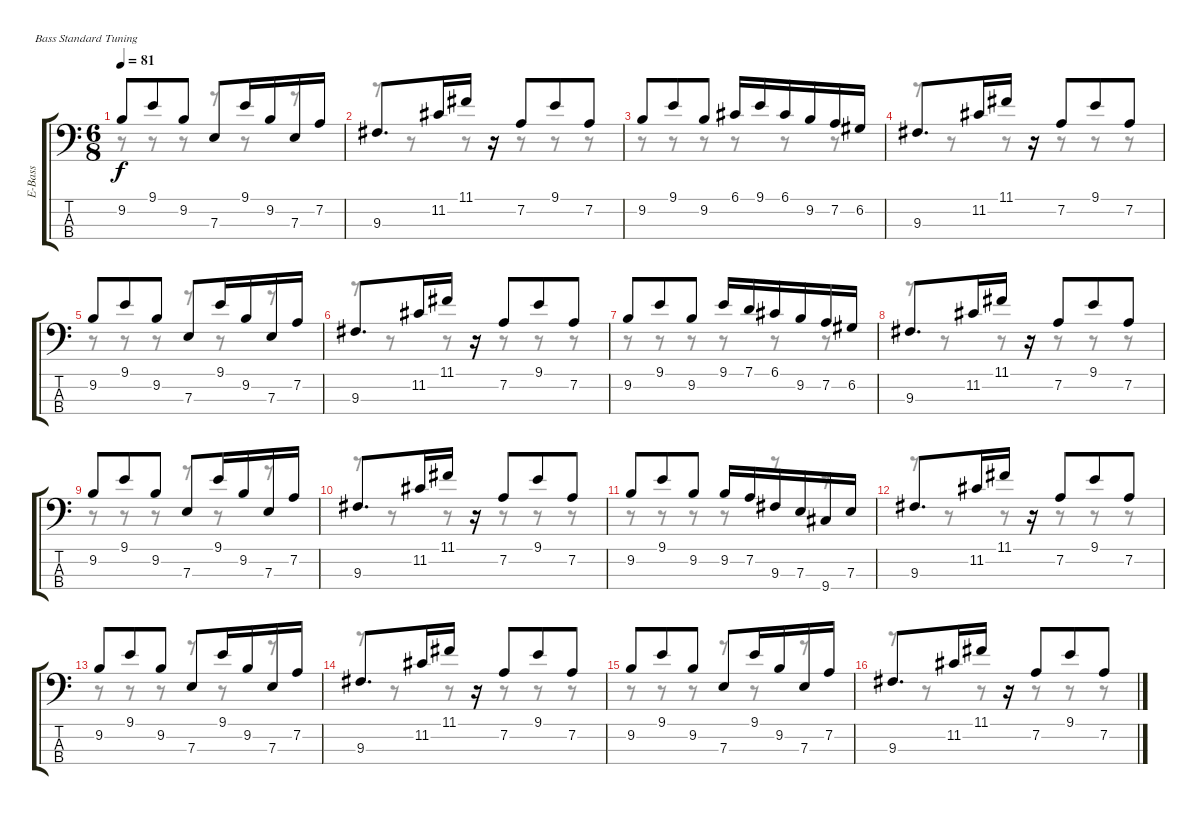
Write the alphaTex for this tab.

\bracketExtendMode groupsimilarinstruments
\track ("Cliff Burton" "E-Bass") {instrument electricbassfinger}
\staff {score tabs}
\tuning (G2 D2 A1 E1)
\voice
\ts (6 8)
\tempo 81
\clef f4
\ks c
9.2.8{dy f} 9.1.8 9.2.8 7.3.8 9.1.16 9.2.16 7.3.16 7.2.16 |
9.3{acc #}.8{d} 11.2{acc #}.16 11.1{acc #}.16 r.16 7.2.8 9.1.8 7.2.8 |
9.2.8 9.1.8 9.2.8 6.1{acc #}.16 9.1.16 6.1{acc #}.16 9.2.16 7.2.16 6.2{acc #}.16 |
9.3{acc #}.8{d} 11.2{acc #}.16 11.1{acc #}.16 r.16 7.2.8 9.1.8 7.2.8 |
9.2.8 9.1.8 9.2.8 7.3.8 9.1.16 9.2.16 7.3.16 7.2.16 |
9.3{acc #}.8{d} 11.2{acc #}.16 11.1{acc #}.16 r.16 7.2.8 9.1.8 7.2.8 |
9.2.8 9.1.8 9.2.8 9.1.16 7.1.16 6.1{acc #}.16 9.2.16 7.2.16 6.2{acc #}.16 |
9.3{acc #}.8{d} 11.2{acc #}.16 11.1{acc #}.16 r.16 7.2.8 9.1.8 7.2.8 |
9.2.8 9.1.8 9.2.8 7.3.8 9.1.16 9.2.16 7.3.16 7.2.16 |
9.3{acc #}.8{d} 11.2{acc #}.16 11.1{acc #}.16 r.16 7.2.8 9.1.8 7.2.8 |
9.2.8 9.1.8 9.2.8 9.2.16 7.2.16 9.3{acc #}.16 7.3.16 9.4{acc #}.16 7.3.16 |
9.3{acc #}.8{d} 11.2{acc #}.16 11.1{acc #}.16 r.16 7.2.8 9.1.8 7.2.8 |
9.2.8 9.1.8 9.2.8 7.3.8 9.1.16 9.2.16 7.3.16 7.2.16 |
9.3{acc #}.8{d} 11.2{acc #}.16 11.1{acc #}.16 r.16 7.2.8 9.1.8 7.2.8 |
9.2.8 9.1.8 9.2.8 7.3.8 9.1.16 9.2.16 7.3.16 7.2.16 |
9.3{acc #}.8{d} 11.2{acc #}.16 11.1{acc #}.16 r.16 7.2.8 9.1.8 7.2.8
\voice
\clef f4
\ottava regular
\simile none
\ks c
r.8{dy mf} r.8 r.8 r.8 r.8 r.8 |
r.8 r.8 r.8 r.8 r.8 r.8 |
r.8 r.8 r.8 r.8 r.8 r.8 |
r.8 r.8 r.8 r.8 r.8 r.8 |
r.8 r.8 r.8 r.8 r.8 r.8 |
r.8 r.8 r.8 r.8 r.8 r.8 |
r.8 r.8 r.8 r.8 r.8 r.8 |
r.8 r.8 r.8 r.8 r.8 r.8 |
r.8 r.8 r.8 r.8 r.8 r.8 |
r.8 r.8 r.8 r.8 r.8 r.8 |
r.8 r.8 r.8 r.8 r.8 r.8 |
r.8 r.8 r.8 r.8 r.8 r.8 |
r.8 r.8 r.8 r.8 r.8 r.8 |
r.8 r.8 r.8 r.8 r.8 r.8 |
r.8 r.8 r.8 r.8 r.8 r.8 |
r.8 r.8 r.8 r.8 r.8 r.8
